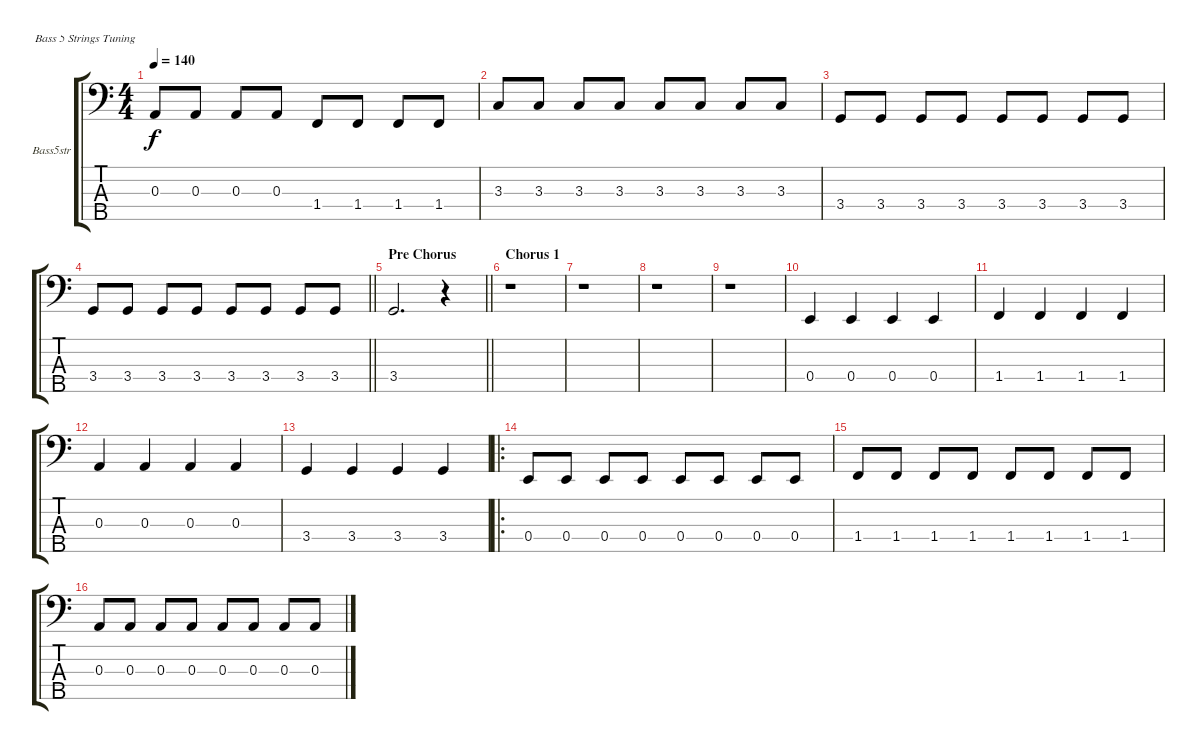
\bracketExtendMode groupsimilarinstruments
\firstSystemTrackNameOrientation horizontal
\otherSystemsTrackNameOrientation horizontal
\track ("Electric Bass" "Bass5str") {instrument electricbassfinger}
\staff {score tabs}
\tuning (G2 D2 A1 E1 B0)
\ts (4 4)
\tempo 140
\clef f4
\ks c
0.3.8{dy f} 0.3.8 0.3.8 0.3.8 1.4.8 1.4.8 1.4.8 1.4.8 |
3.3.8 3.3.8 3.3.8 3.3.8 3.3.8 3.3.8 3.3.8 3.3.8 |
3.4.8 3.4.8 3.4.8 3.4.8 3.4.8 3.4.8 3.4.8 3.4.8 |
\barLineRight lightlight
3.4.8 3.4.8 3.4.8 3.4.8 3.4.8 3.4.8 3.4.8 3.4.8 |
\section ("" "Pre Chorus")
\barLineRight lightlight
3.4.2{d} r.4 |
\section ("" "Chorus 1")
r.1 |
r.1 |
r.1 |
r.1 |
0.4.4 0.4.4 0.4.4 0.4.4 |
1.4.4 1.4.4 1.4.4 1.4.4 |
0.3.4 0.3.4 0.3.4 0.3.4 |
3.4.4 3.4.4 3.4.4 3.4.4 |
\ro
0.4.8 0.4.8 0.4.8 0.4.8 0.4.8 0.4.8 0.4.8 0.4.8 |
1.4.8 1.4.8 1.4.8 1.4.8 1.4.8 1.4.8 1.4.8 1.4.8 |
0.3.8 0.3.8 0.3.8 0.3.8 0.3.8 0.3.8 0.3.8 0.3.8
